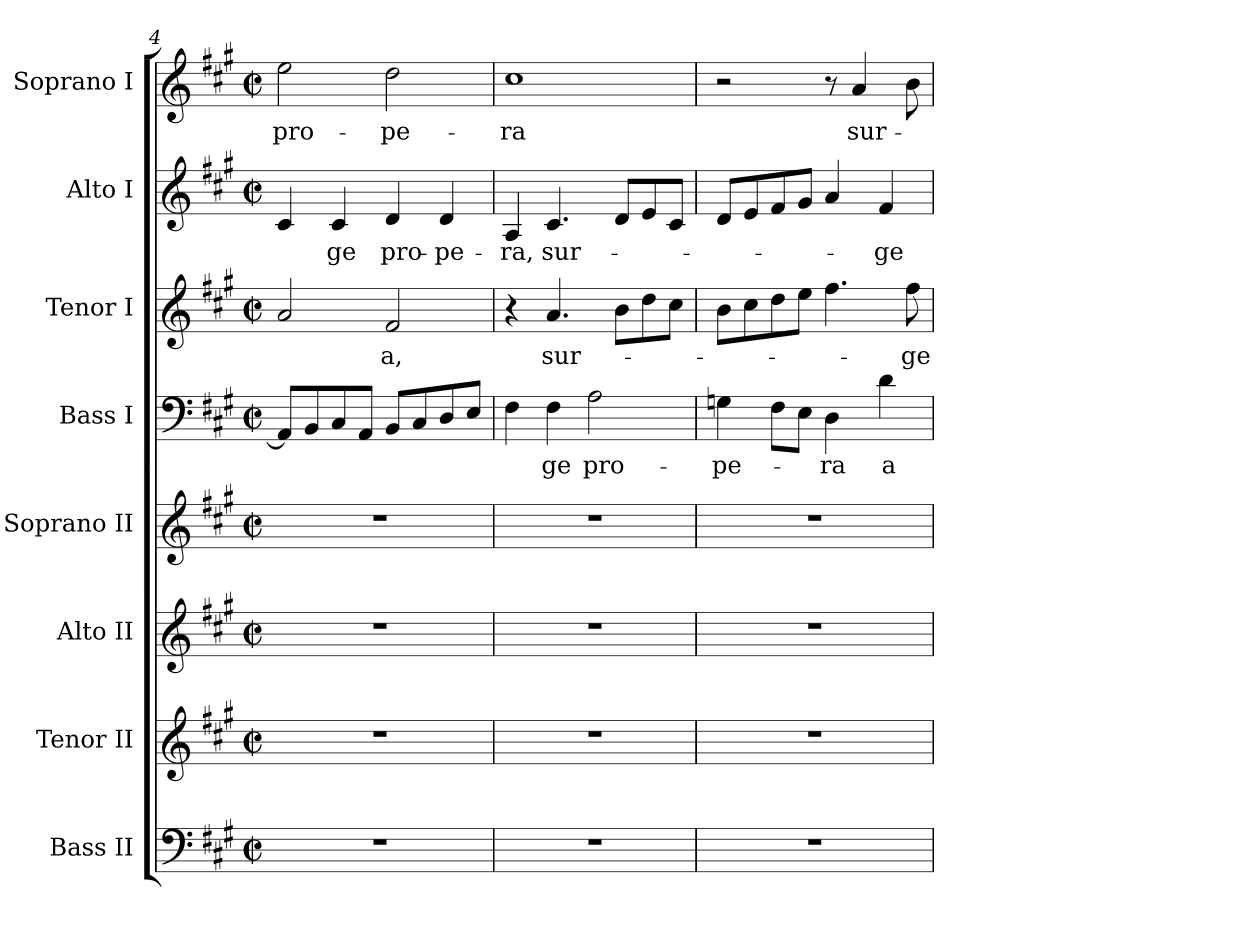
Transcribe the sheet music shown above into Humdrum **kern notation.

**kern	**kern	**kern	**kern	**kern	**text	**kern	**text	**kern	**text	**kern	**text
*part8	*part7	*part6	*part5	*part4	*part4	*part3	*part3	*part2	*part2	*part1	*part1
*staff8	*staff7	*staff6	*staff5	*staff4	*staff4	*staff3	*staff3	*staff2	*staff2	*staff1	*staff1
*I"Bass II	*I"Tenor II	*I"Alto II	*I"Soprano II	*I"Bass I	*	*I"Tenor I	*	*I"Alto I	*	*I"Soprano I	*
*I'B. II	*I'T. II	*I'A. II	*	*I'B. I	*	*I'T. I	*	*I'A. I	*	*	*
*clefF4	*clefG2	*clefG2	*clefG2	*clefF4	*	*clefG2	*	*clefG2	*	*clefG2	*
*	*ITrd7c12	*	*	*	*	*ITrd7c12	*	*	*	*	*
*k[f#c#g#]	*k[f#c#g#]	*k[f#c#g#]	*k[f#c#g#]	*k[f#c#g#]	*	*k[f#c#g#]	*	*k[f#c#g#]	*	*k[f#c#g#]	*
*A:	*A:	*A:	*A:	*A:	*	*A:	*	*A:	*	*A:	*
*M2/2	*M2/2	*M2/2	*M2/2	*M2/2	*	*M2/2	*	*M2/2	*	*M2/2	*
*met(c|)	*met(c|)	*met(c|)	*met(c|)	*met(c|)	*	*met(c|)	*	*met(c|)	*	*met(c|)	*
=4	=4	=4	=4	=4	=4	=4	=4	=4	=4	=4	=4
!	!	!	!	!	!	!	!	!	!	!	!LO:LY:b:color=#000000
1r	1r	1r	1r	8AAi/L]	.	2Ai/	.	4c#i/	.	2eei\	pro-
.	.	.	.	8BBi/	.	.	.	.	.	.	.
!	!	!	!	!	!	!	!	!	!LO:LY:b:color=#000000	!	!
.	.	.	.	8C#i/	.	.	.	4c#i/	-ge	.	.
.	.	.	.	8AAi/J	.	.	.	.	.	.	.
!	!	!	!	!	!	!	!LO:LY:b:color=#000000	!	!	!	!
!	!	!	!	!	!	!	!	!	!LO:LY:b:color=#000000	!	!
!	!	!	!	!	!	!	!	!	!	!	!LO:LY:b:color=#000000
.	.	.	.	8BBi/L	.	2F#i/	-a,	4di/	pro-	2ddi\	-pe-
.	.	.	.	8C#i/	.	.	.	.	.	.	.
!	!	!	!	!	!	!	!	!	!LO:LY:b:color=#000000	!	!
.	.	.	.	8Di/	.	.	.	4di/	-pe-	.	.
.	.	.	.	8Ei/J	.	.	.	.	.	.	.
=5	=5	=5	=5	=5	=5	=5	=5	=5	=5	=5	=5
!	!	!	!	!	!	!	!	!	!LO:LY:b:color=#000000	!	!
!	!	!	!	!	!	!	!	!	!	!	!LO:LY:b:color=#000000
1r	1r	1r	1r	4F#i\	.	4r	.	4Ai/	-ra,	1cc#i	-ra
!	!	!	!	!	!LO:LY:b:color=#000000	!	!	!	!	!	!
!	!	!	!	!	!	!	!LO:LY:b:color=#000000	!	!	!	!
!	!	!	!	!	!	!	!	!	!LO:LY:b:color=#000000	!	!
.	.	.	.	4F#i\	-ge	4.Ai/	sur-	4.c#i/	sur-	.	.
!	!	!	!	!	!LO:LY:b:color=#000000	!	!	!	!	!	!
.	.	.	.	2Ai\	pro-	.	.	.	.	.	.
.	.	.	.	.	.	8Bi\L	.	8di/L	.	.	.
.	.	.	.	.	.	8di\	.	8ei/	.	.	.
.	.	.	.	.	.	8c#i\J	.	8c#i/J	.	.	.
!!LO:LB:g=z
=6	=6	=6	=6	=6	=6	=6	=6	=6	=6	=6	=6
!	!	!	!	!	!LO:LY:b:color=#000000	!	!	!	!	!	!
1r	1r	1r	1r	4Gni\	-pe-	8Bi\L	.	8di/L	.	2r	.
.	.	.	.	.	.	8c#i\	.	8ei/	.	.	.
.	.	.	.	8F#i\L	.	8di\	.	8f#i/	.	.	.
.	.	.	.	8Ei\J	.	8ei\J	.	8g#i/J	.	.	.
!	!	!	!	!	!LO:LY:b:color=#000000	!	!	!	!	!	!
.	.	.	.	4Di\	-ra	4.f#i\	.	4ai/	.	8r	.
!	!	!	!	!	!	!	!	!	!	!	!LO:LY:b:color=#000000
.	.	.	.	.	.	.	.	.	.	4ai/	sur-
!	!	!	!	!	!LO:LY:b:color=#000000	!	!	!	!	!	!
!	!	!	!	!	!	!	!	!	!LO:LY:b:color=#000000	!	!
.	.	.	.	4di\	a-	.	.	4f#i/	-ge	.	.
!	!	!	!	!	!	!	!LO:LY:b:color=#000000	!	!	!	!
.	.	.	.	.	.	8f#i\	-ge	.	.	8bi\	.
=	=	=	=	=	=	=	=	=	=	=	=
*-	*-	*-	*-	*-	*-	*-	*-	*-	*-	*-	*-
